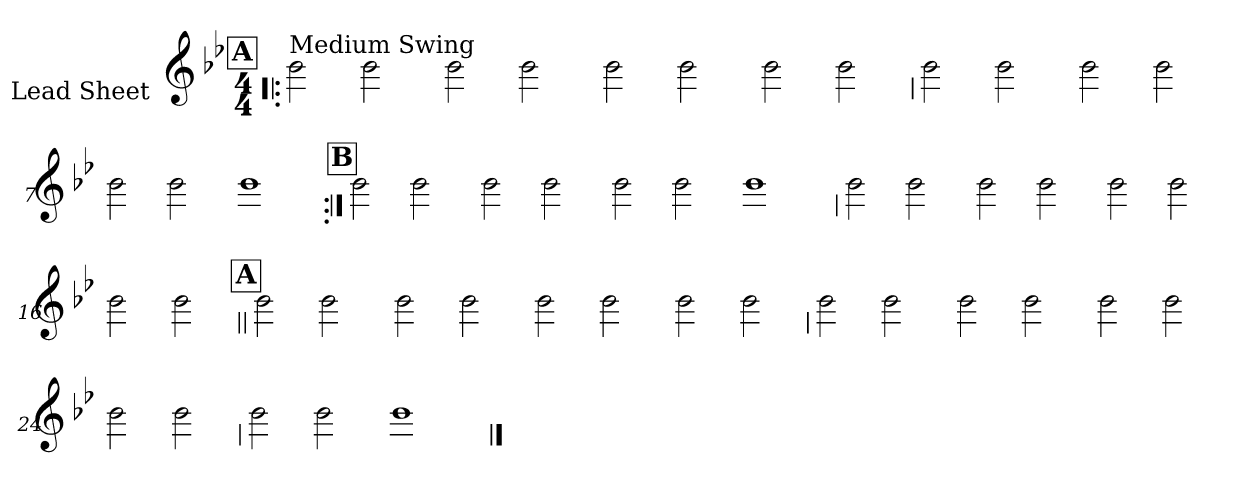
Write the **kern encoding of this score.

**kern
*part1
*staff1
*I"Lead Sheet
*stria0
*clefG2
*k[b-e-]
*B-:
*M4/4
!!LO:REH:place=s1:a:t=A
=1!|:
!LO:TX:a:t=Medium Swing
2b-
2b-
=2-
2b-
2b-
=3-
2b-
2b-
=4-
2b-
2b-
!!LO:LB:g=z
=5
2b-
2b-
=6-
2b-
2b-
=7-
2b-
2b-
=8-
1b-
!!LO:LB:g=z
!!LO:REH:place=s1:a:t=B
=9:|!
2b-
2b-
=10-
2b-
2b-
=11-
2b-
2b-
=12-
1b-
!!LO:LB:g=z
=13
2b-
2b-
=14-
2b-
2b-
=15-
2b-
2b-
=16-
2b-
2b-
!!LO:LB:g=z
!!LO:REH:place=s1:a:t=A
=17||
2b-
2b-
=18-
2b-
2b-
=19-
2b-
2b-
=20-
2b-
2b-
!!LO:LB:g=z
=21
2b-
2b-
=22-
2b-
2b-
=23-
2b-
2b-
=24-
2b-
2b-
!!LO:LB:g=z
=25
2b-
2b-
=26-
1b-
==
*-
